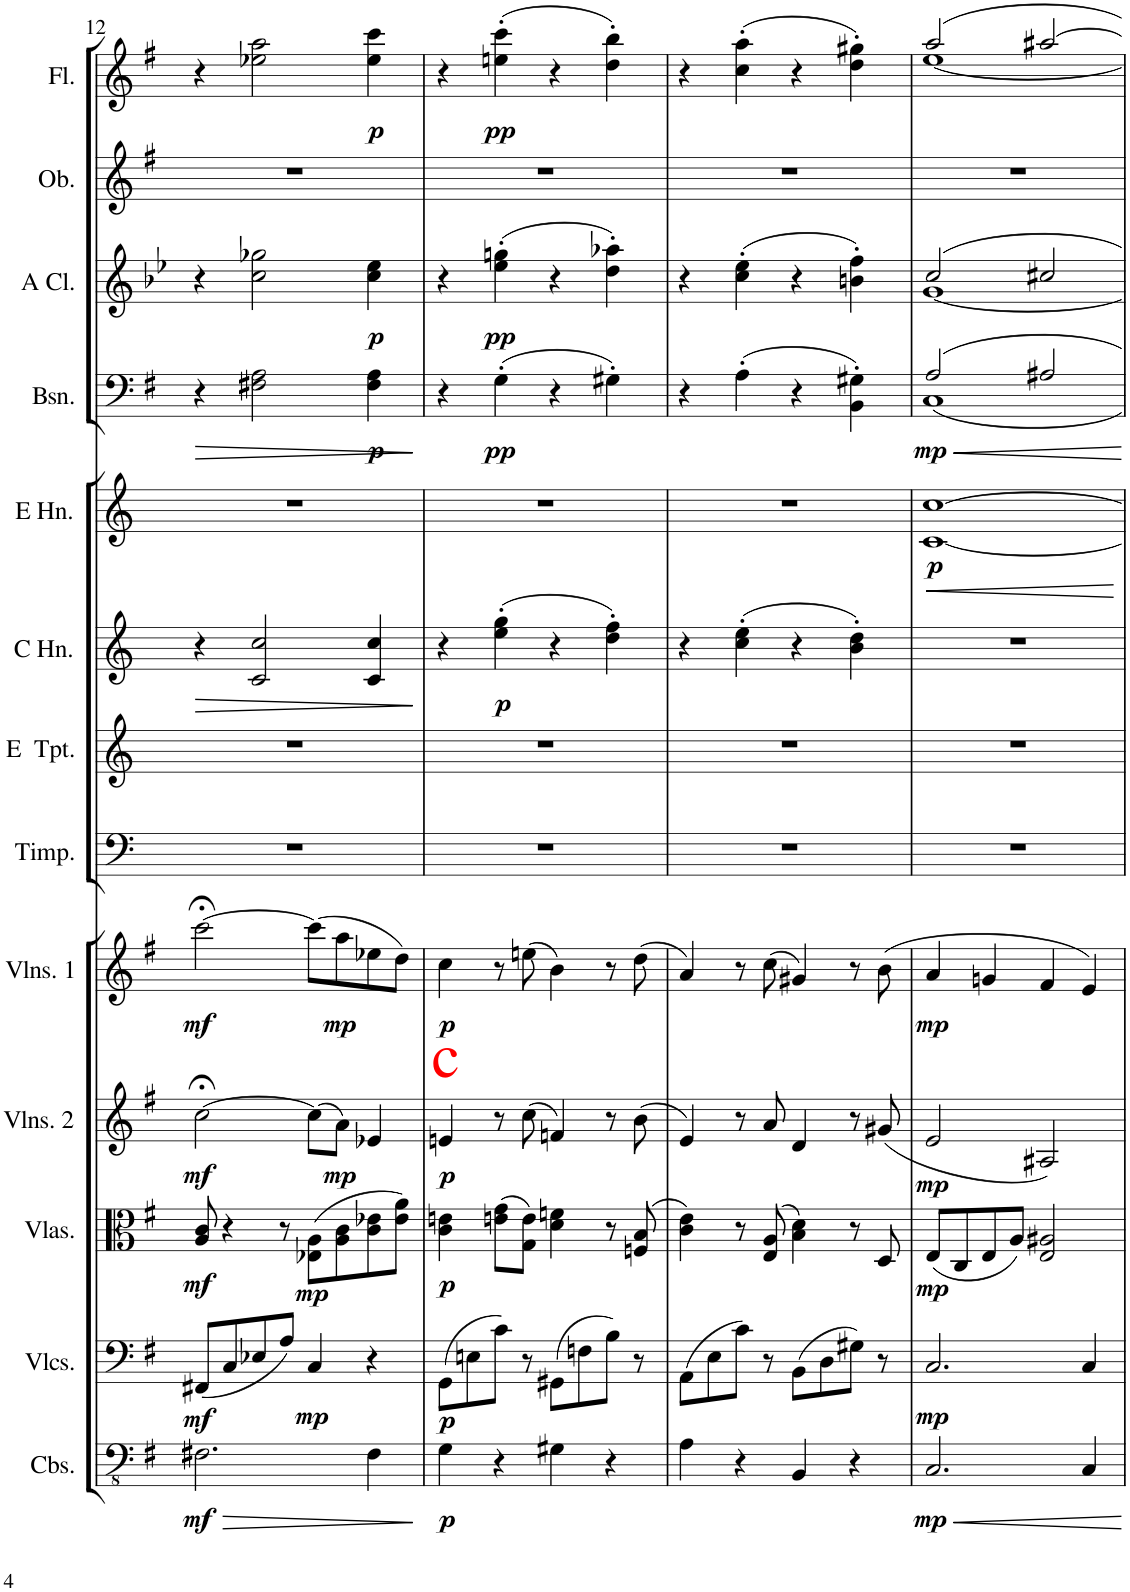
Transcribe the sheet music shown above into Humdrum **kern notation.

**kern	**dynam	**kern	**dynam	**kern	**dynam	**kern	**dynam	**kern	**text	**dynam	**kern	**kern	**kern	**dynam	**kern	**dynam	**kern	**dynam	**kern	**dynam	**kern	**kern	**dynam
*part13	*part13	*part12	*part12	*part11	*part11	*part10	*part10	*part9	*part9	*part9	*part8	*part7	*part6	*part6	*part5	*part5	*part4	*part4	*part3	*part3	*part2	*part1	*part1
*staff13	*staff13	*staff12	*staff12	*staff11	*staff11	*staff10	*staff10	*staff9	*staff9	*staff9	*staff8	*staff7	*staff6	*staff6	*staff5	*staff5	*staff4	*staff4	*staff3	*staff3	*staff2	*staff1	*staff1
*I"Contrabasses	*	*I"Violoncellos	*	*I"Violas	*	*I"Violins 2	*	*I"Violins 1	*	*	*I"Timpani in B and E	*I"Trumpet 1 2 in E	*I"Horn 3 4  in C	*	*I"Horn 1 2 in E	*	*I"Bassoon 1 2	*	*I"A Clarinet 1 2	*	*I"Oboe 1 2	*I"Flute 1 2	*
*I'Cbs.	*	*I'Vlcs.	*	*I'Vlas.	*	*I'Vlns. 2	*	*I'Vlns. 1	*	*	*I'Timp.	*	*	*	*	*	*I'Bsn.	*	*I'A Cl.	*	*I'Ob.	*I'Fl.	*
!!LO:PB:g=z
*clefFv4	*	*clefF4	*	*clefC3	*	*clefG2	*	*clefG2	*	*	*clefF4	*clefG2	*clefG2	*	*clefG2	*	*clefF4	*	*clefG2	*	*clefG2	*clefG2	*
*	*	*	*	*	*	*	*	*	*	*	*	*Trd-2c-4	*Trd7c12	*	*Trd5c8	*	*	*	*Trd2c3	*	*	*	*
*k[f#]	*	*k[f#]	*	*k[f#]	*	*k[f#]	*	*k[f#]	*	*	*k[]	*k[]	*k[]	*	*k[]	*	*k[f#]	*	*k[b-e-]	*	*k[f#]	*k[f#]	*
*M2/2	*	*M2/2	*	*M2/2	*	*M2/2	*	*M2/2	*	*	*M2/2	*M2/2	*M2/2	*	*M2/2	*	*M2/2	*	*M2/2	*	*M2/2	*M2/2	*
*met(c|)	*	*met(c|)	*	*met(c|)	*	*met(c|)	*	*met(c|)	*	*	*met(c|)	*met(c|)	*met(c|)	*	*met(c|)	*	*met(c|)	*	*met(c|)	*	*met(c|)	*met(c|)	*
=12	=12	=12	=12	=12	=12	=12	=12	=12	=12	=12	=12	=12	=12	=12	=12	=12	=12	=12	=12	=12	=12	=12	=12
!	!LO:HP:b	!	!	!	!	!	!	!	!	!	!	!	!	!LO:HP:b	!	!	!	!LO:HP:b	!	!	!	!	!
!	!LO:DY:n=1:b	!	!LO:DY:b	!	!LO:DY:b	!	!LO:DY:b	!	!	!LO:DY:b	!	!	!	!	!	!	!	!	!	!	!	!	!
2.FF#X\	> mf	(8FF#X/L	mf	8A/ 8c/	mf	[2cc;<\	mf	[2ccc;<\	.	mf	1r	1r	4r	>	1r	.	4r	>	4r	.	1r	4r	.
.	.	8C/	.	4r	.	.	.	.	.	.	.	.	.	.	.	.	.	.	.	.	.	.	.
.	.	8E-X/	.	.	.	.	.	.	.	.	.	.	2c/ 2cc/	.	.	.	2F#X\ 2A\	.	2cc\ 2gg-X\	.	.	2ee-X\ 2aa\	.
.	.	8A/J)	.	8r	.	.	.	.	.	.	.	.	.	.	.	.	.	.	.	.	.	.	.
!	!	!	!LO:DY:b	!	!LO:DY:b	!	!	!	!	!	!	!	!	!	!	!	!	!	!	!	!	!	!
.	.	4C/	mp	(8E-X\ 8A\L	mp	(8cc\L]	.	(8ccc\L]	.	.	.	.	.	.	.	.	.	.	.	.	.	.	.
!	!	!	!	!	!	!	!LO:DY:b	!	!	!LO:DY:b	!	!	!	!	!	!	!	!	!	!	!	!	!
.	.	.	.	8A\ 8c\	.	8a\J)	mp	8aa\	.	mp	.	.	.	.	.	.	.	.	.	.	.	.	.
!	!	!	!	!	!	!	!	!	!	!	!	!	!	!	!	!	!	!LO:DY:b	!	!LO:DY:b	!	!	!LO:DY:b
4FF#\	.	4r	.	8c\ 8e-X\	.	4e-X/	.	8ee-X\	.	.	.	.	4c/ 4cc/	.	.	.	4F#\ 4A\	p	4cc\ 4ee-\	p	.	4ee-\ 4ccc\	p
.	.	.	.	8e-\ 8a\J)	.	.	.	8dd\J)	.	.	.	.	.	.	.	.	.	.	.	.	.	.	.
.	]	.	.	.	.	.	.	.	.	.	.	.	.	]	.	.	.	]	.	.	.	.	.
=13	=13	=13	=13	=13	=13	=13	=13	=13	=13	=13	=13	=13	=13	=13	=13	=13	=13	=13	=13	=13	=13	=13	=13
!	!LO:DY:b	!	!LO:DY:b	!	!LO:DY:b	!	!LO:DY:b	!	!LO:LY:b:color=#FF0000	!LO:DY:b	!	!	!	!	!	!	!	!	!	!	!	!	!
4GG\	p	(8GG\L	p	4c\ 4en\	p	4en/	p	4cc\	c	p	1r	1r	4r	.	1r	.	4r	.	4r	.	1r	4r	.
.	.	8En\	.	.	.	.	.	.	.	.	.	.	.	.	.	.	.	.	.	.	.	.	.
!	!	!	!	!	!	!	!	!	!	!	!	!	!	!LO:DY:b	!	!	!	!LO:DY:b	!	!LO:DY:b	!	!	!LO:DY:b
4r	.	8c\J)	.	(8en\ 8g\L	.	8r	.	8r	.	.	.	.	(4ee\' 4gg\'	p	.	.	(4G'\	pp	(4ee-\' 4ggn\'	pp	.	(4een\' 4ccc\'	pp
.	.	8r	.	8G\ 8e\J)	.	(8cc\	.	(8een\	.	.	.	.	.	.	.	.	.	.	.	.	.	.	.
4GG#X\	.	(8GG#X\L	.	4d\ 4fn\	.	4fn/)	.	4b\)	.	.	.	.	4r	.	.	.	4r	.	4r	.	.	4r	.
.	.	8Fn\	.	.	.	.	.	.	.	.	.	.	.	.	.	.	.	.	.	.	.	.	.
4r	.	8B\J)	.	8r	.	8r	.	8r	.	.	.	.	4dd\' 4ff\')	.	.	.	4G#X'\)	.	4dd\' 4aa-X\')	.	.	4dd\' 4bb\')	.
.	.	8r	.	(8Fn/ 8B/	.	(8b\	.	(8dd\	.	.	.	.	.	.	.	.	.	.	.	.	.	.	.
=14	=14	=14	=14	=14	=14	=14	=14	=14	=14	=14	=14	=14	=14	=14	=14	=14	=14	=14	=14	=14	=14	=14	=14
4AA\	.	(8AA\L	.	4c\ 4e\)	.	4e/)	.	4a/)	.	.	1r	1r	4r	.	1r	.	4r	.	4r	.	1r	4r	.
.	.	8E\	.	.	.	.	.	.	.	.	.	.	.	.	.	.	.	.	.	.	.	.	.
4r	.	8c\J)	.	8r	.	8r	.	8r	.	.	.	.	(4cc\' 4ee\'	.	.	.	(4A'\	.	(4cc\' 4ee-\'	.	.	(4cc\' 4aa\'	.
.	.	8r	.	(8E/ 8A/	.	8a/	.	(8cc\	.	.	.	.	.	.	.	.	.	.	.	.	.	.	.
4BBB/	.	(8BB\L	.	4B\ 4d\)	.	4d/	.	4g#X/)	.	.	.	.	4r	.	.	.	4r	.	4r	.	.	4r	.
.	.	8D\	.	.	.	.	.	.	.	.	.	.	.	.	.	.	.	.	.	.	.	.	.
4r	.	8G#X\J)	.	8r	.	8r	.	8r	.	.	.	.	4b\' 4dd\')	.	.	.	4BB\' 4G#X\')	.	4bn\' 4ff\')	.	.	4dd\' 4gg#X\')	.
.	.	8r	.	8D/	.	(8g#X/	.	(8b\	.	.	.	.	.	.	.	.	.	.	.	.	.	.	.
=15	=15	=15	=15	=15	=15	=15	=15	=15	=15	=15	=15	=15	=15	=15	=15	=15	=15	=15	=15	=15	=15	=15	=15
!	!LO:DY:b	!	!LO:DY:b	!	!LO:DY:b	!	!LO:DY:b	!	!	!LO:DY:b	!	!	!	!LO:HP:b	!	!LO:DY:b	!	!LO:DY:b	!	!	!	!	!
*	*	*	*	*	*	*	*	*	*	*	*	*	*	*	*	*	*^	*	*^	*	*	*^	*
2.CC/	mp	2.C/	mp	(8E/L	mp	2e/	mp	4a/	.	mp	1r	1r	1r	<	[1c [1cc	p	2A/	1C	mp	2cc/	[1g	.	1r	2aa/	[1ee	.
.	.	.	.	8C/	.	.	.	.	.	.	.	.	.	.	.	.	.	.	.	.	.	.	.	.	.	.
.	.	.	.	8E/	.	.	.	4gn/	.	.	.	.	.	.	.	.	.	.	.	.	.	.	.	.	.	.
.	.	.	.	8A/J)	.	.	.	.	.	.	.	.	.	.	.	.	.	.	.	.	.	.	.	.	.	.
.	.	.	.	2E/ 2A#X/	.	2A#X/)	.	4f#/	.	.	.	.	.	.	.	.	2A#X/	.	.	2cc#X/	.	.	.	[2aa#X/	.	.
4CC/	.	4C/	.	.	.	.	.	4e/)	.	.	.	.	.	.	.	.	.	.	.	.	.	.	.	.	.	.
*	*	*	*	*	*	*	*	*	*	*	*	*	*	*	*	*	*v	*v	*	*	*	*	*	*v	*v	*
*	*	*	*	*	*	*	*	*	*	*	*	*	*	*	*	*	*	*	*v	*v	*	*	*	*
.	.	.	.	.	.	.	.	.	.	.	.	.	.	[	.	.	.	.	.	.	.	.	.
=	=	=	=	=	=	=	=	=	=	=	=	=	=	=	=	=	=	=	=	=	=	=	=
*-	*-	*-	*-	*-	*-	*-	*-	*-	*-	*-	*-	*-	*-	*-	*-	*-	*-	*-	*-	*-	*-	*-	*-
